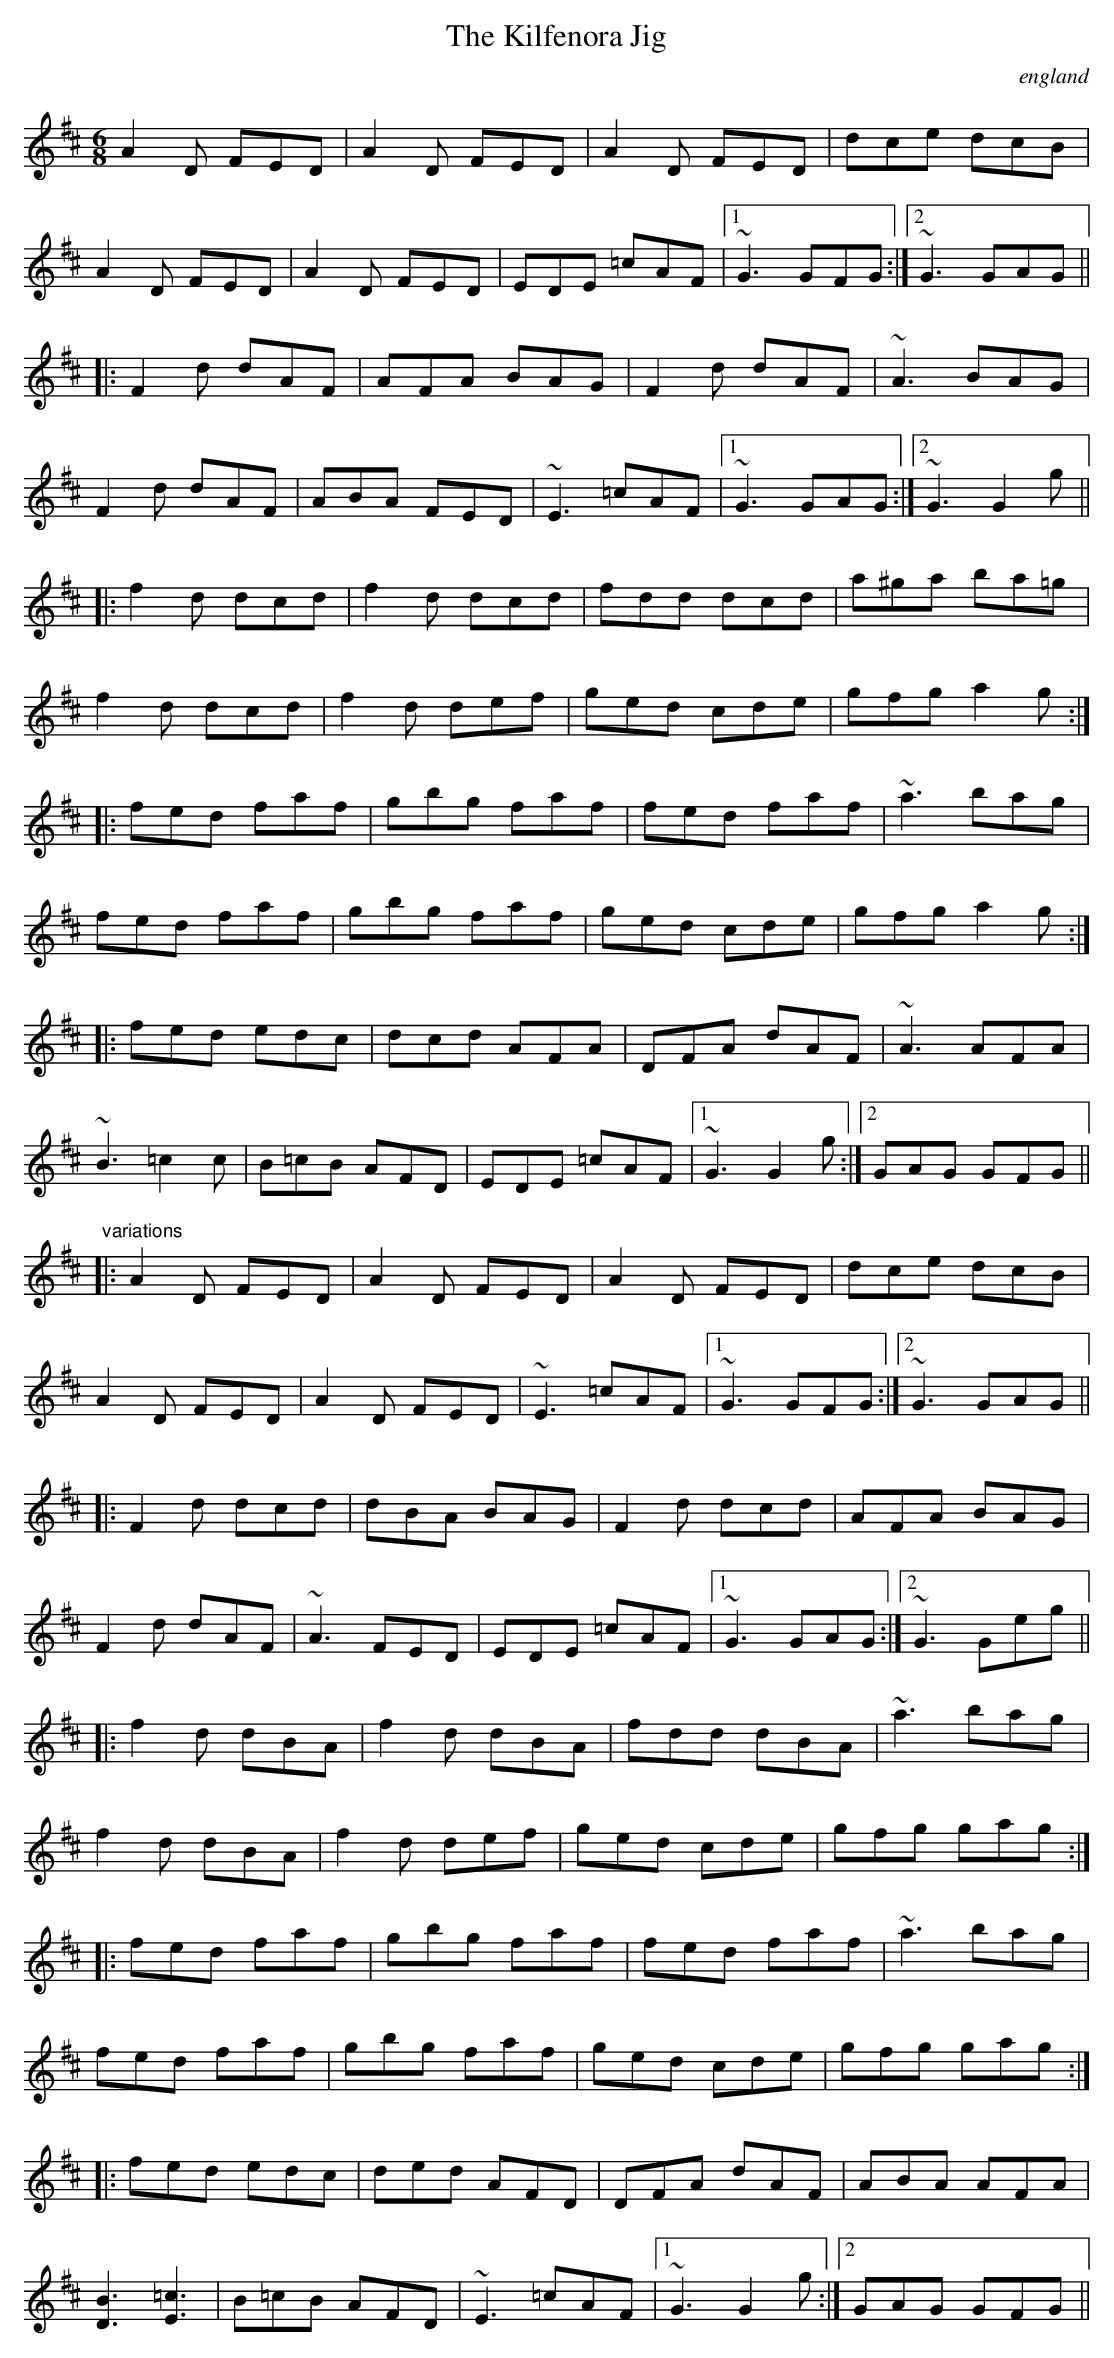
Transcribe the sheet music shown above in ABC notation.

X:1
T:Kilfenora Jig, The
O:england
M:6/8
L:1/8
K:D
A2D FED|A2D FED|A2D FED|dce dcB|
A2D FED|A2D FED|EDE =cAF|1 ~G3 GFG:|2 ~G3 GAG||
|:F2d dAF|AFA BAG|F2d dAF|~A3 BAG|
F2d dAF|ABA FED|~E3 =cAF|1 ~G3 GAG:|2 ~G3 G2g||
|:f2d dcd|f2d dcd|fdd dcd|a^ga ba=g|
f2d dcd|f2d def|ged cde|gfg a2g:|
|:fed faf|gbg faf|fed faf|~a3 bag|
fed faf|gbg faf|ged cde|gfg a2g:|
|:fed edc|dcd AFA|DFA dAF|~A3 AFA|
~B3 =c2c|B=cB AFD|EDE =cAF|1 ~G3 G2g:|2 GAG GFG||
"variations"
|:A2D FED|A2D FED|A2D FED|dce dcB|
A2D FED|A2D FED|~E3 =cAF|1 ~G3 GFG:|2 ~G3 GAG||
|:F2d dcd|dBA BAG|F2d dcd|AFA BAG|
F2d dAF|~A3 FED|EDE =cAF|1 ~G3 GAG:|2 ~G3 Geg||
|:f2d dBA|f2d dBA|fdd dBA|~a3 bag|
f2d dBA|f2d def|ged cde|gfg gag:|
|:fed faf|gbg faf|fed faf|~a3 bag|
fed faf|gbg faf|ged cde|gfg gag:|
|:fed edc|ded AFD|DFA dAF|ABA AFA|
[B3D3] [=c3E3]|B=cB AFD|~E3 =cAF|1 ~G3 G2g:|2 GAG GFG||
